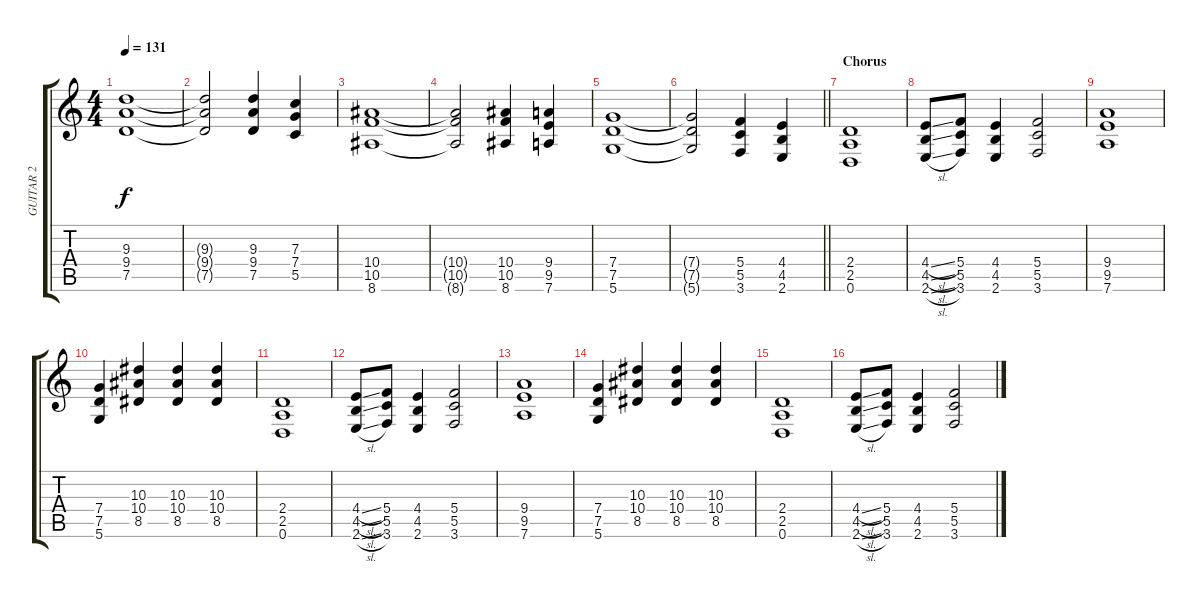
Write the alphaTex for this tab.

\track ("GUITAR 2" "GUITAR 2") {instrument overdrivenguitar}
\staff {score tabs}
\tuning (D4 A3 F3 C3 G2 D2) {hide}
\ts (4 4)
\tempo 131
\clef g2
\ks c
(9.3 9.4 7.5).1{dy f} |
(9.3{t} 9.4{t} 7.5{t}).2 (9.3 9.4 7.5).4 (7.3 7.4 5.5).4 |
(10.4 10.5 8.6).1 |
(10.4{t} 10.5{t} 8.6{t}).2 (10.4 10.5 8.6).4 (9.4 9.5 7.6).4 |
(7.4 7.5 5.6).1 |
\barLineRight lightlight
(7.4{t} 7.5{t} 5.6{t}).2 (5.4 5.5 3.6).4 (4.4 4.5 2.6).4 |
\section ("" "Chorus")
(2.4 2.5 0.6).1 |
(4.4{sl} 4.5{sl} 2.6{sl}).8 (5.4 5.5 3.6).8 (4.4 4.5 2.6).4 (5.4 5.5 3.6).2 |
(9.4 9.5 7.6).1 |
(7.4 7.5 5.6).4 (10.3 10.4 8.5).4 (10.3 10.4 8.5).4 (10.3 10.4 8.5).4 |
(2.4 2.5 0.6).1 |
(4.4{sl} 4.5{sl} 2.6{sl}).8 (5.4 5.5 3.6).8 (4.4 4.5 2.6).4 (5.4 5.5 3.6).2 |
(9.4 9.5 7.6).1 |
(7.4 7.5 5.6).4 (10.3 10.4 8.5).4 (10.3 10.4 8.5).4 (10.3 10.4 8.5).4 |
(2.4 2.5 0.6).1 |
(4.4{sl} 4.5{sl} 2.6{sl}).8 (5.4 5.5 3.6).8 (4.4 4.5 2.6).4 (5.4 5.5 3.6).2
